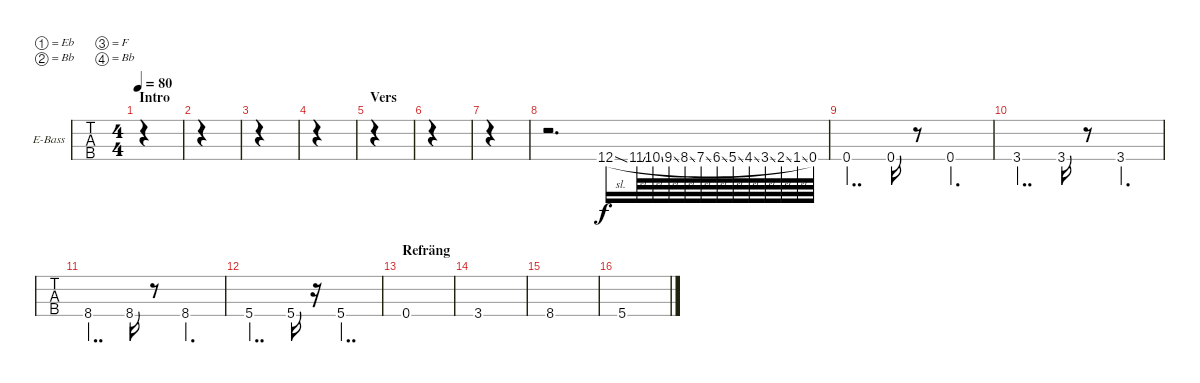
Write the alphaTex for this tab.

\defaultSystemsLayout 4
\bracketExtendMode groupsimilarinstruments
\firstSystemTrackNameOrientation horizontal
\otherSystemsTrackNameOrientation horizontal
\track ("Electric Bass" "E-Bass") {instrument electricbassfinger}
\staff {tabs}
\tuning (Eb2 Bb1 F1 Bb0)
\ts (4 4)
\section ("" "Intro")
\tempo 80
\clef f4
\ks c
|
|
|
|
\section ("" "Vers")
|
|
|
r.2{d} 12.4{sl}.16 11.4{sl}.64 10.4{sl}.64 9.4{sl}.64 8.4{sl}.64 7.4{sl}.64 6.4{sl}.64 5.4{sl}.64 4.4{sl}.64 3.4{sl}.64 2.4{sl}.64 1.4{sl}.64 0.4.64 |
0.4.4{dd} 0.4.16 r.8 0.4.4{d} |
3.4.4{dd} 3.4.16 r.8 3.4.4{d} |
8.4.4{dd} 8.4.16 r.8 8.4.4{d} |
5.4.4{dd} 5.4.16 r.16 5.4.4{dd} |
\section ("" "Refräng")
0.4.1 |
3.4.1 |
8.4.1 |
5.4.1
